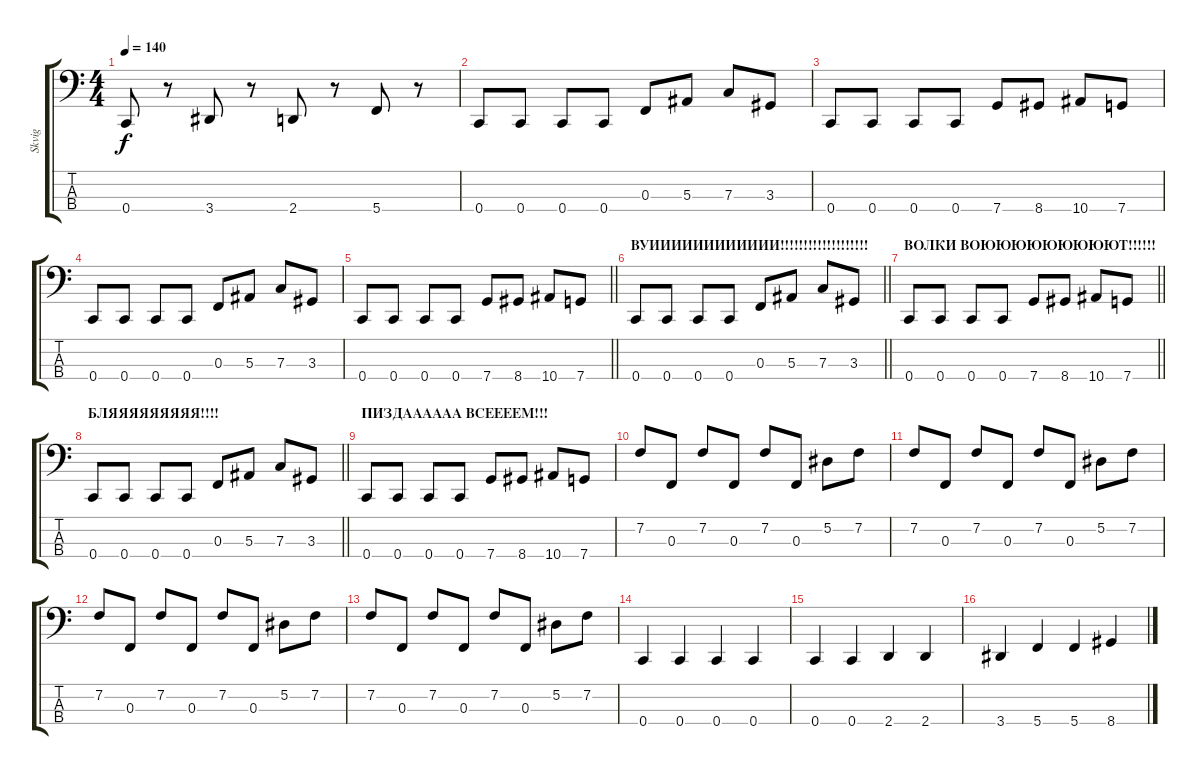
\track ("Skvig" "Skvig") {instrument slapbass1}
\staff {score tabs}
\tuning (Eb2 Bb1 F1 C1) {hide}
\ts (4 4)
\tempo 140
\clef f4
\ks c
0.4.8{dy f} r.8 3.4.8 r.8 2.4.8 r.8 5.4.8 r.8 |
0.4.8 0.4.8 0.4.8 0.4.8 0.3.8 5.3.8 7.3.8 3.3.8 |
0.4.8 0.4.8 0.4.8 0.4.8 7.4.8 8.4.8 10.4.8 7.4.8 |
0.4.8 0.4.8 0.4.8 0.4.8 0.3.8 5.3.8 7.3.8 3.3.8 |
\barLineRight lightlight
0.4.8 0.4.8 0.4.8 0.4.8 7.4.8 8.4.8 10.4.8 7.4.8 |
\section ("" "ВУИИИИИИИИИИИИ!!!!!!!!!!!!!!!!!!!")
\barLineRight lightlight
0.4.8 0.4.8 0.4.8 0.4.8 0.3.8 5.3.8 7.3.8 3.3.8 |
\section ("" "ВОЛКИ ВОЮЮЮЮЮЮЮЮЮТ!!!!!!")
\barLineRight lightlight
0.4.8 0.4.8 0.4.8 0.4.8 7.4.8 8.4.8 10.4.8 7.4.8 |
\section ("" "БЛЯЯЯЯЯЯЯЯЯ!!!!")
\barLineRight lightlight
0.4.8 0.4.8 0.4.8 0.4.8 0.3.8 5.3.8 7.3.8 3.3.8 |
\section ("" "ПИЗДАААААА ВСЕЕЕЕМ!!!")
0.4.8 0.4.8 0.4.8 0.4.8 7.4.8 8.4.8 10.4.8 7.4.8 |
7.2.8 0.3.8 7.2.8 0.3.8 7.2.8 0.3.8 5.2.8 7.2.8 |
7.2.8 0.3.8 7.2.8 0.3.8 7.2.8 0.3.8 5.2.8 7.2.8 |
7.2.8 0.3.8 7.2.8 0.3.8 7.2.8 0.3.8 5.2.8 7.2.8 |
7.2.8 0.3.8 7.2.8 0.3.8 7.2.8 0.3.8 5.2.8 7.2.8 |
0.4.4 0.4.4 0.4.4 0.4.4 |
0.4.4 0.4.4 2.4.4 2.4.4 |
3.4.4 5.4.4 5.4.4 8.4.4
